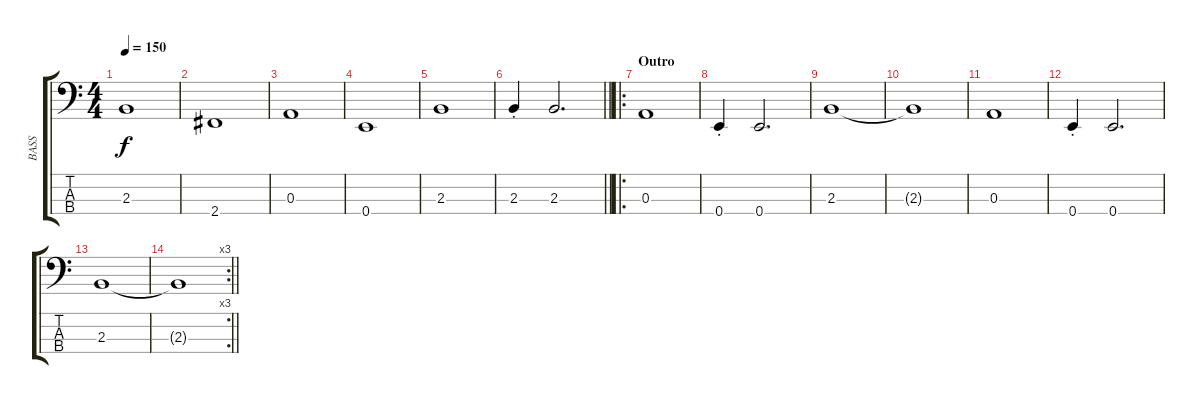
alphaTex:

\track ("BASS" "BASS") {instrument electricbassfinger}
\staff {score tabs}
\tuning (G2 D2 A1 E1) {hide}
\ts (4 4)
\tempo 150
\clef f4
\ks c
2.3.1{dy f} |
2.4.1 |
0.3.1 |
0.4.1 |
2.3.1 |
\barLineRight lightlight
2.3{st}.4 2.3.2{d} |
\ro
\section ("" "Outro")
0.3.1 |
0.4{st}.4 0.4.2{d} |
2.3.1 |
2.3{t}.1 |
0.3.1 |
0.4{st}.4 0.4.2{d} |
2.3.1 |
\rc 3
\barLineRight lightlight
2.3{t}.1
